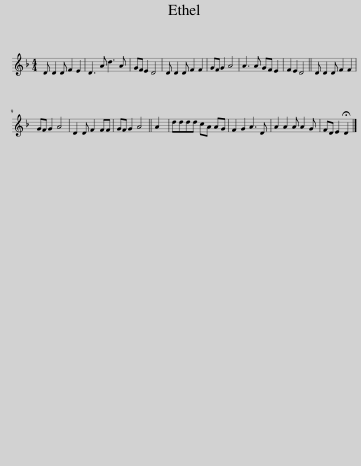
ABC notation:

X:1
L:1/8
M:4/4
I:linebreak $
K:Dmin
V:1 treble
V:1
 D D2 D F2 E2 | D3 A d3 A | GF E2 D4 | D D2 D F2 F2 | GF G2 A4 | %5
 A3 A GF E2 | F2 E2 D4 || D D2 D F2 F2 |$ GF G2 A4 | D2 D F2 FF | %10
 GF G2 A4 || A2 | dddd cA AG | F2 G2 A3 D | A2 A2 A A2 G | %15
 FD E2 !fermata!D2 |] %16
